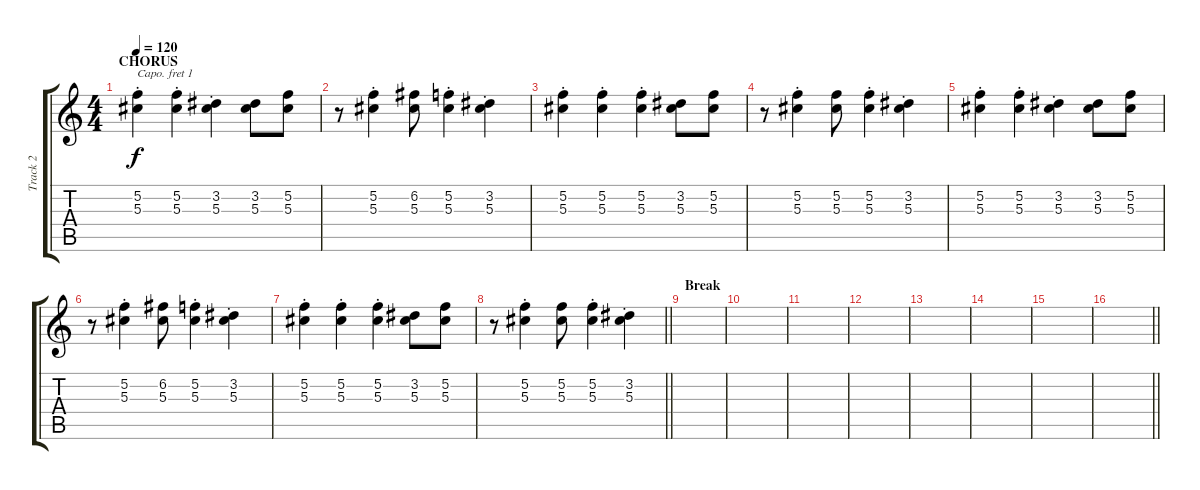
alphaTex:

\track ("Track 2" "Track 2") {instrument electricguitarclean}
\staff {score tabs}
\capo 1
\tuning (E4 B3 G3 D3 A2 E2) {hide}
\ts (4 4)
\section ("" "CHORUS")
\tempo 120
\clef g2
\ks c
(5.2{st} 5.3{st}).4{dy f} (5.2{st} 5.3{st}).4 (3.2{st} 5.3{st}).4 (3.2 5.3).8 (5.2 5.3).8 |
r.8 (5.2{st} 5.3{st}).4 (6.2 5.3).8 (5.2{st} 5.3{st}).4 (3.2{st} 5.3{st}).4 |
(5.2{st} 5.3{st}).4 (5.2{st} 5.3{st}).4 (5.2{st} 5.3{st}).4 (3.2 5.3).8 (5.2 5.3).8 |
r.8 (5.2{st} 5.3{st}).4 (5.2 5.3).8 (5.2{st} 5.3{st}).4 (3.2{st} 5.3{st}).4 |
(5.2{st} 5.3{st}).4 (5.2{st} 5.3{st}).4 (3.2{st} 5.3{st}).4 (3.2 5.3).8 (5.2 5.3).8 |
r.8 (5.2{st} 5.3{st}).4 (6.2 5.3).8 (5.2{st} 5.3{st}).4 (3.2{st} 5.3{st}).4 |
(5.2{st} 5.3{st}).4 (5.2{st} 5.3{st}).4 (5.2{st} 5.3{st}).4 (3.2 5.3).8 (5.2 5.3).8 |
\barLineRight lightlight
r.8 (5.2{st} 5.3{st}).4 (5.2 5.3).8 (5.2{st} 5.3{st}).4 (3.2{st} 5.3{st}).4 |
\section ("" "Break")
|
|
|
|
|
|
|
\barLineRight lightlight
